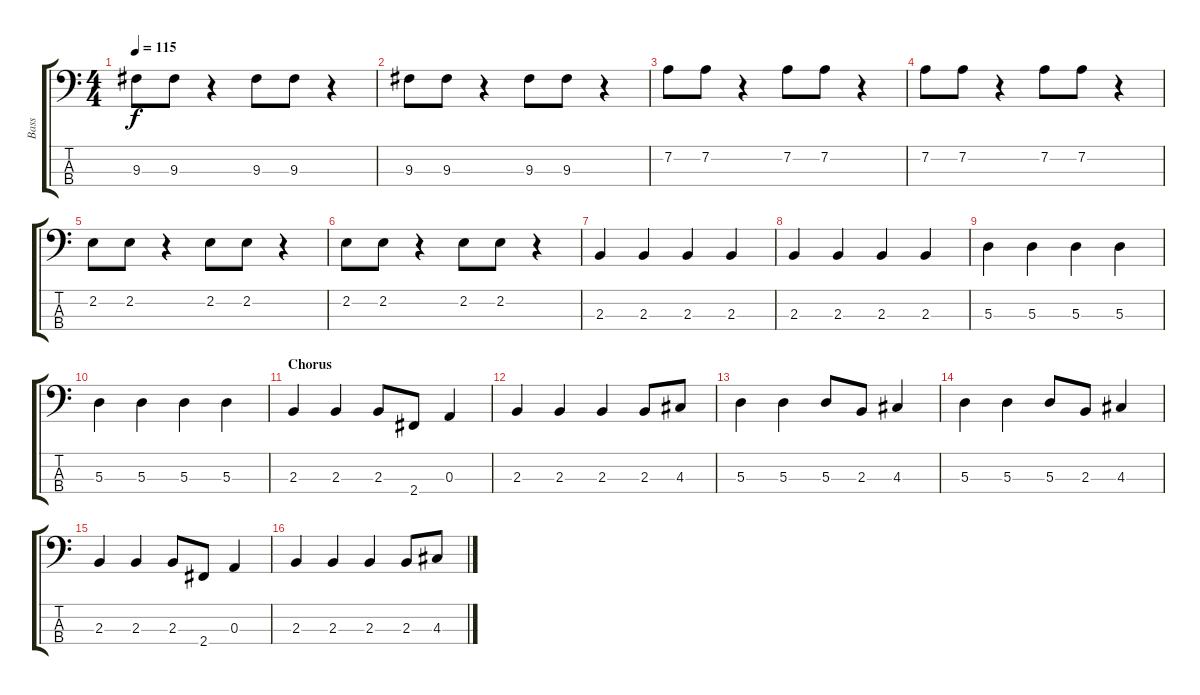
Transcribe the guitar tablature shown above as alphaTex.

\track ("Bass" "Bass") {instrument electricbasspick}
\staff {score tabs}
\tuning (G2 D2 A1 E1) {hide}
\ts (4 4)
\tempo 115
\clef f4
\ks c
9.3.8{dy f} 9.3.8 r.4 9.3.8 9.3.8 r.4 |
9.3.8 9.3.8 r.4 9.3.8 9.3.8 r.4 |
7.2.8 7.2.8 r.4 7.2.8 7.2.8 r.4 |
7.2.8 7.2.8 r.4 7.2.8 7.2.8 r.4 |
2.2.8 2.2.8 r.4 2.2.8 2.2.8 r.4 |
2.2.8 2.2.8 r.4 2.2.8 2.2.8 r.4 |
2.3.4 2.3.4 2.3.4 2.3.4 |
2.3.4 2.3.4 2.3.4 2.3.4 |
5.3.4 5.3.4 5.3.4 5.3.4 |
5.3.4 5.3.4 5.3.4 5.3.4 |
\section ("" "Chorus")
2.3.4 2.3.4 2.3.8 2.4.8 0.3.4 |
2.3.4 2.3.4 2.3.4 2.3.8 4.3.8 |
5.3.4 5.3.4 5.3.8 2.3.8 4.3.4 |
5.3.4 5.3.4 5.3.8 2.3.8 4.3.4 |
2.3.4 2.3.4 2.3.8 2.4.8 0.3.4 |
2.3.4 2.3.4 2.3.4 2.3.8 4.3.8
